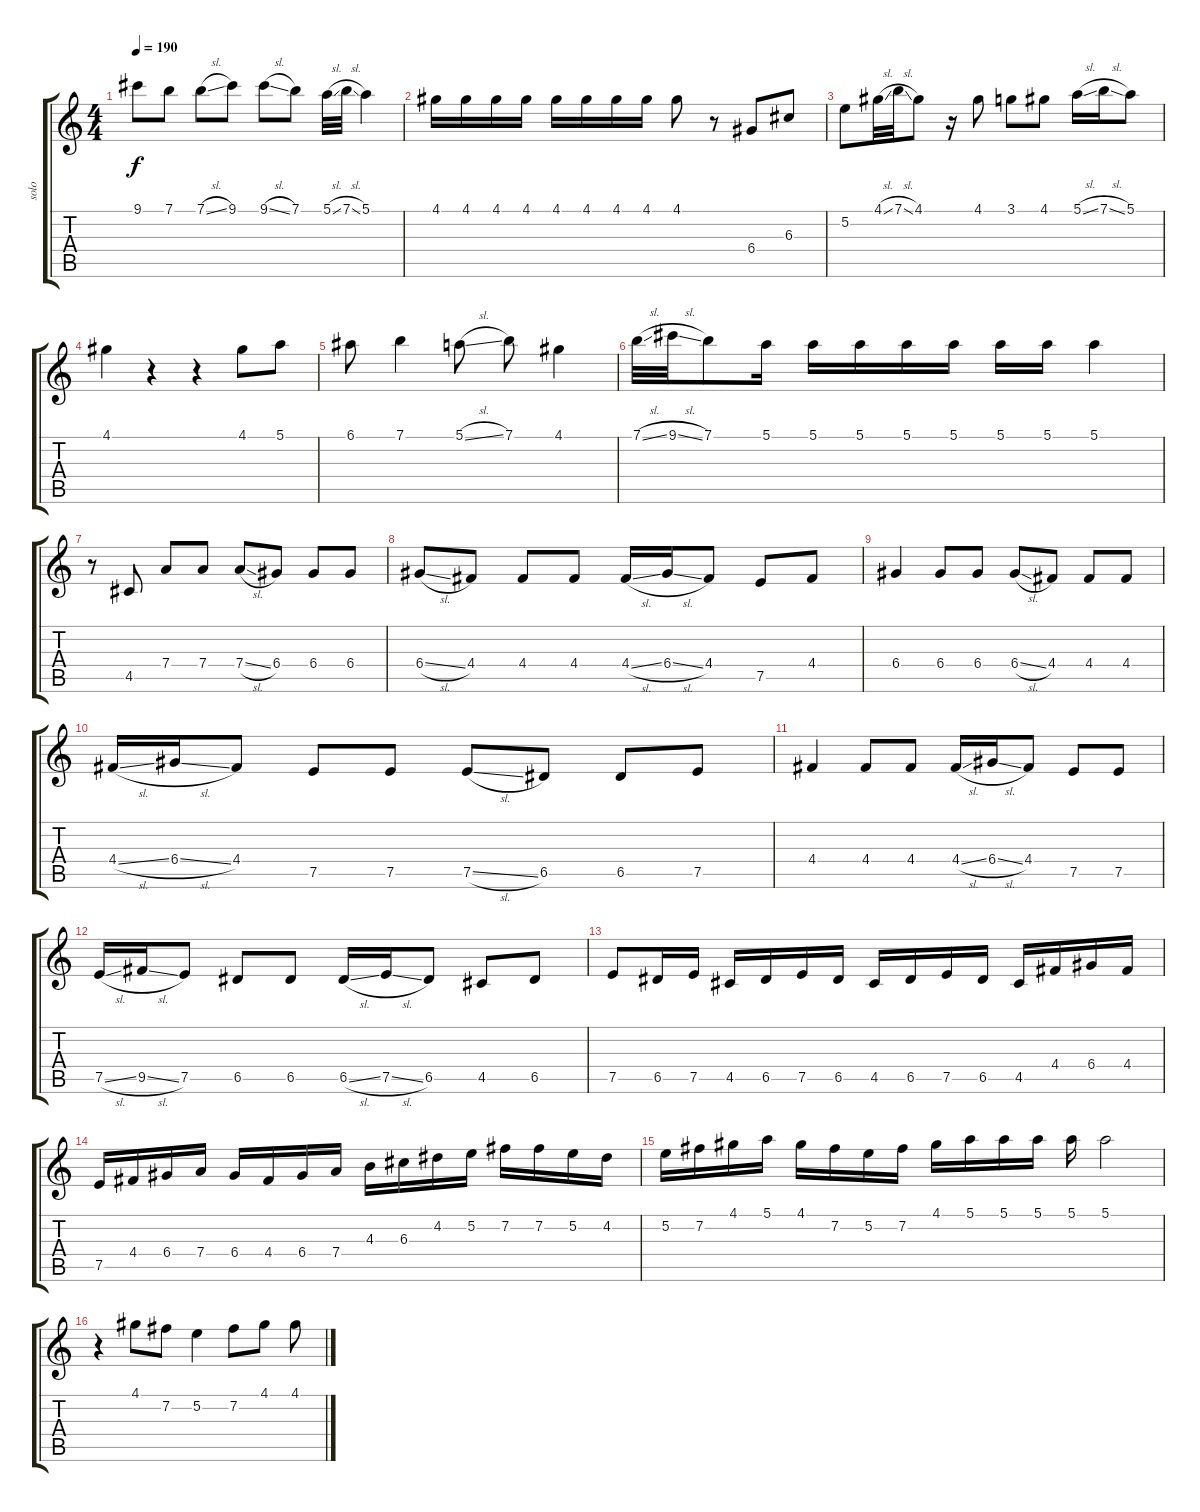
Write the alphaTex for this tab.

\track ("solo" "solo") {instrument acousticguitarsteel}
\staff {score tabs}
\tuning (E4 B3 G3 D3 A2 E2) {hide}
\ts (4 4)
\tempo 190
\clef g2
\ks c
9.1.8{dy f} 7.1.8 7.1{sl}.8 9.1.8 9.1{sl}.8 7.1.8 5.1{sl}.32 7.1{sl}.32 5.1.4 |
4.1.16 4.1.16 4.1.16 4.1.16 4.1.16 4.1.16 4.1.16 4.1.16 4.1.8 r.8 6.4.8 6.3.8 |
5.2.8 4.1{sl}.32 7.1{sl}.32 4.1.8 r.16 4.1.8 3.1.8 4.1.8 5.1{sl}.16 7.1{sl}.16 5.1.8 |
4.1.4 r.4 r.4 4.1.8 5.1.8 |
6.1.8 7.1.4 5.1{sl}.8 7.1.8 4.1.4 |
7.1{sl}.32 9.1{sl}.32 7.1.8 5.1.16 5.1.16 5.1.16 5.1.16 5.1.16 5.1.16 5.1.16 5.1.4 |
r.8 4.5.8 7.4.8 7.4.8 7.4{sl}.8 6.4.8 6.4.8 6.4.8 |
6.4{sl}.8 4.4.8 4.4.8 4.4.8 4.4{sl}.16 6.4{sl}.16 4.4.8 7.5.8 4.4.8 |
6.4.4 6.4.8 6.4.8 6.4{sl}.8 4.4.8 4.4.8 4.4.8 |
4.4{sl}.16 6.4{sl}.16 4.4.8 7.5.8 7.5.8 7.5{sl}.8 6.5.8 6.5.8 7.5.8 |
4.4.4 4.4.8 4.4.8 4.4{sl}.16 6.4{sl}.16 4.4.8 7.5.8 7.5.8 |
7.5{sl}.16 9.5{sl}.16 7.5.8 6.5.8 6.5.8 6.5{sl}.16 7.5{sl}.16 6.5.8 4.5.8 6.5.8 |
7.5.8 6.5.16 7.5.16 4.5.16 6.5.16 7.5.16 6.5.16 4.5.16 6.5.16 7.5.16 6.5.16 4.5.16 4.4.16 6.4.16 4.4.16 |
7.5.16 4.4.16 6.4.16 7.4.16 6.4.16 4.4.16 6.4.16 7.4.16 4.3.16 6.3.16 4.2.16 5.2.16 7.2.16 7.2.16 5.2.16 4.2.16 |
5.2.16 7.2.16 4.1.16 5.1.16 4.1.16 7.2.16 5.2.16 7.2.16 4.1.16 5.1.16 5.1.16 5.1.16 5.1.16 5.1.2 |
r.4 4.1.8 7.2.8 5.2.4 7.2.8 4.1.8 4.1.8
